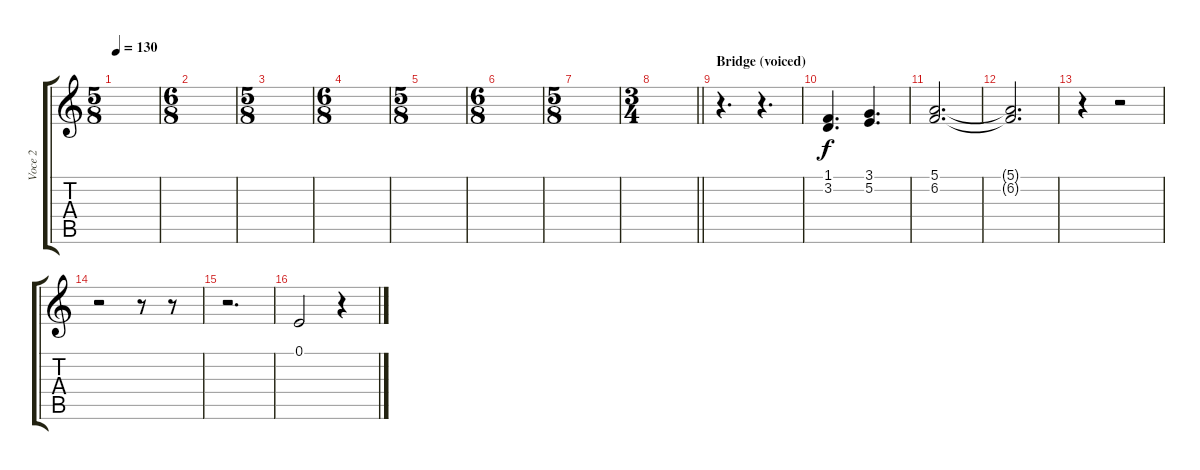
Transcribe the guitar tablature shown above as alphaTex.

\track ("Voce 2" "Voce 2") {instrument lead6voice}
\staff {score tabs}
\tuning (E4 B3 G3 D3 A2 E2) {hide}
\ts (5 8)
\tempo 130
\clef g2
\ks c
|
\ts (6 8)
|
\ts (5 8)
|
\ts (6 8)
|
\ts (5 8)
|
\ts (6 8)
|
\ts (5 8)
|
\ts (3 4)
\barLineRight lightlight
|
\section ("" "Bridge (voiced)")
r.4{d} r.4{d} |
(1.1 3.2).4{d} (3.1 5.2).4{d} |
(5.1 6.2).2{d} |
(5.1{t} 6.2{t}).2{d} |
r.4 r.2 |
r.2 r.8 r.8 |
r.2{d} |
0.1.2 r.4
